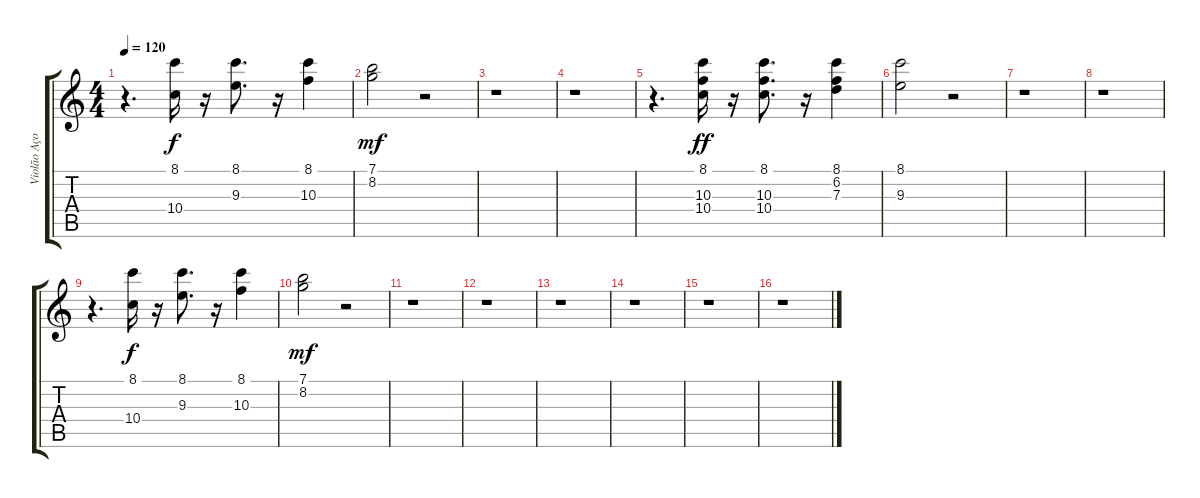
\track ("Violão Aço" "Violão Aço") {instrument acousticguitarsteel}
\staff {score tabs}
\tuning (E4 B3 G3 D3 A2 E2) {hide}
\ts (4 4)
\tempo 120
\clef g2
\ks c
r.4{d dy ff} (8.1 10.4).16{dy f} r.16 (8.1 9.3).8{d} r.16 (8.1 10.3).4 |
(7.1 8.2).2{dy mf} r.2 |
r.1 |
r.1 |
r.4{d} (8.1 10.3 10.4).16{dy ff} r.16 (8.1 10.3 10.4).8{d} r.16 (8.1 6.2 7.3).4 |
(8.1 9.3).2 r.2 |
r.1 |
r.1 |
r.4{d} (8.1 10.4).16{dy f} r.16 (8.1 9.3).8{d} r.16 (8.1 10.3).4 |
(7.1 8.2).2{dy mf} r.2 |
r.1 |
r.1 |
r.1 |
r.1 |
r.1 |
r.1
